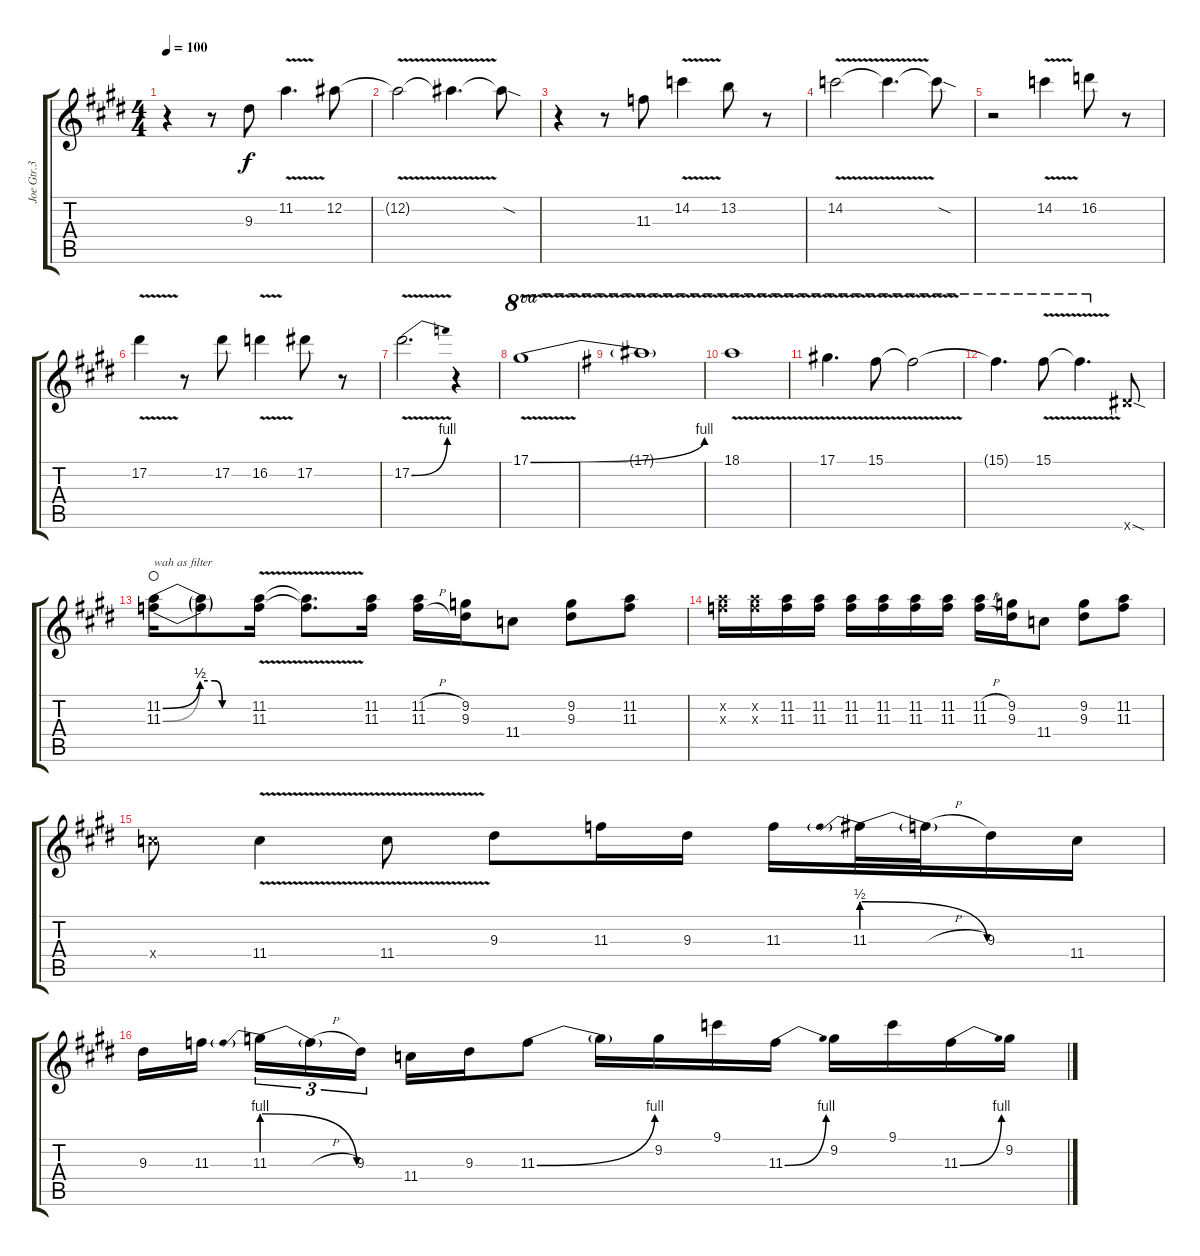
\track ("Joe Gtr.3" "Joe Gtr.3") {instrument distortionguitar}
\staff {score tabs}
\tuning (Eb4 Bb3 Gb3 Db3 Ab2 Eb2) {hide}
\ts (4 4)
\tempo 100
\clef g2
\ks e
r.4{dy f} r.8 9.3.8 11.2{v}.4{d} 12.2.8 |
12.2{v t}.2 12.2{t}.4{d} 12.2{sod t}.8 |
r.4 r.8 11.3.8 14.2{v}.4 13.2.8 r.8 |
14.2{v}.2 14.2{t}.4{d} 14.2{sod t}.8 |
r.2 14.2{v}.4 16.2.8 r.8 |
17.2{v}.4 r.8 17.2.8 16.2{v}.4 17.2.8 r.8 |
17.2{be (bend 0 0 60 4) v}.2{d} r.4 |
17.1{be (bend 0 0 60 4) v}.1{ot 8va} |
\ks g
17.1{t}.1{ot 8va} |
18.1{v}.1{ot 8va} |
17.1{v}.4{d ot 8va} 15.1{v}.8{ot 8va} 15.1{t}.2{ot 8va} |
15.1{t}.4{d ot 8va} 15.1{v}.8{ot 8va} 15.1{t}.4{d ot 8va} 12.6{sod x}.8 |
\ks c#minor
(11.2{be (custom 0 0 25 2 35 2 40 0 60 0)} 11.3{be (custom 0 0 25 2 35 2 40 0 60 0)}).16{txt "wah as filter" waho} (11.2{t} 11.3{t}).8 (11.2{v} 11.3{v}).16 (11.2{t} 11.3{t}).8{d} (11.2 11.3).16 (11.2{h} 11.3{h}).16 (9.2 9.3).16 11.4.8 (9.2 9.3).8 (11.2 11.3).8 |
(11.2{x} 11.3{x}).16 (11.2{x} 11.3{x}).16 (11.2 11.3).16 (11.2 11.3).16 (11.2 11.3).16 (11.2 11.3).16 (11.2 11.3).16 (11.2 11.3).16 (11.2{h} 11.3{h}).16 (9.2 9.3).16 11.4.8 (9.2 9.3).8 (11.2 11.3).8 |
11.4{x}.8 11.4{v}.4 11.4{v}.8 9.3.8 11.3.16 9.3.16 11.3.16 11.3{be (prebendrelease 0 2 60 0)}.32 11.3{h t}.32 9.3.16 11.4.16 |
9.3.16 11.3.16{beam splitsecondary} 11.3{be (prebendrelease 0 4 60 0)}.16{tu (3 2)} 11.3{h t}.16{tu (3 2)} 9.3.16{tu (3 2)} 11.4.16 9.3.16 11.3{be (bend 0 0 60 4)}.8 11.3{t}.16 9.2.16 9.1.16 11.3{be (bend 0 0 60 4)}.16 9.2.16 9.1.16 11.3{be (bend 0 0 60 4)}.16 9.2.16
